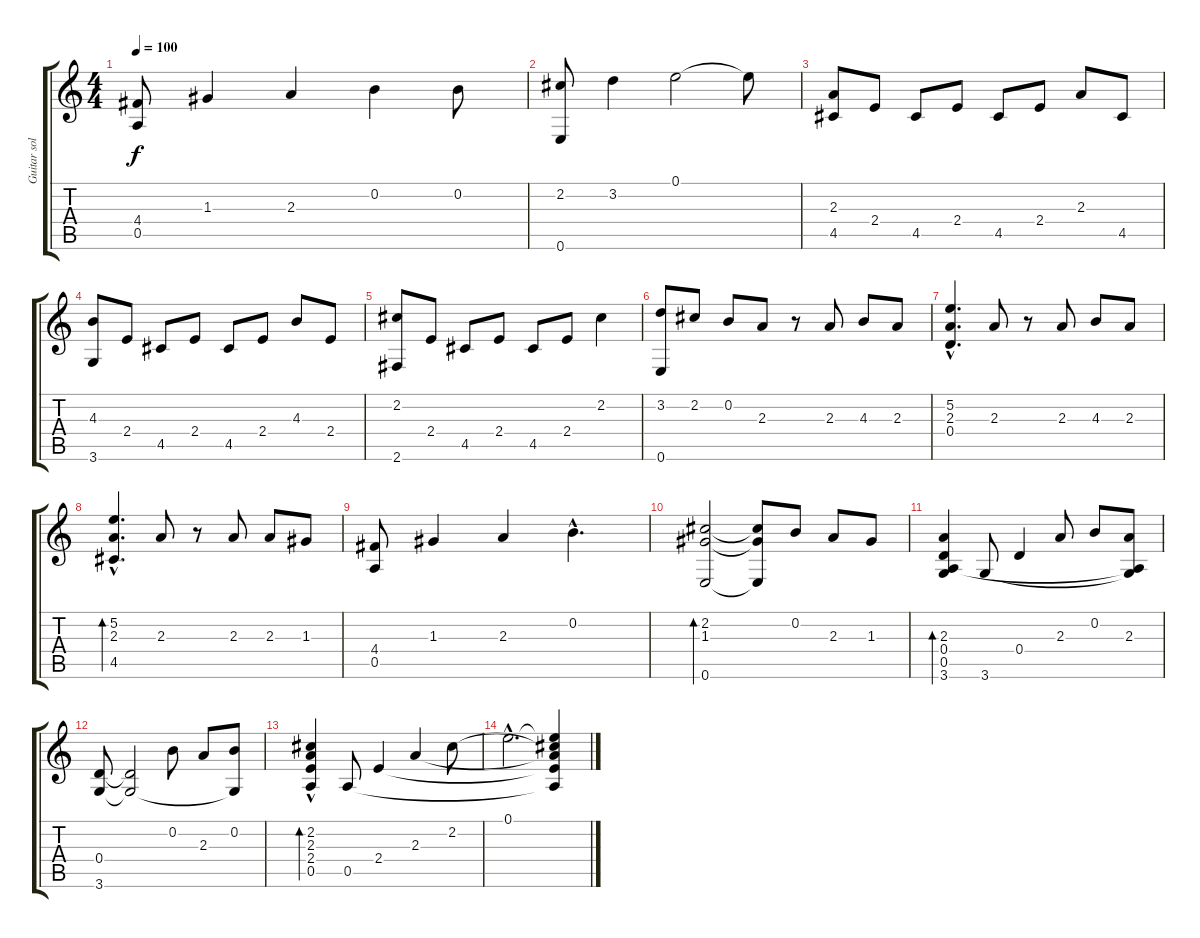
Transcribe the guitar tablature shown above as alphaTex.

\track ("Guitar solo" "Guitar sol") {instrument acousticguitarnylon}
\staff {score tabs}
\tuning (E4 B3 G3 D3 A2 E2) {hide}
\ts (4 4)
\tempo 100
\clef g2
\ks c
(4.4 0.5).8{dy f} 1.3.4 2.3.4 0.2.4 0.2.8 |
(2.2 0.6).8 3.2.4 0.1.2 0.1{t}.8 |
(2.3 4.5).8 2.4.8 4.5.8 2.4.8 4.5.8 2.4.8 2.3.8 4.5.8 |
(4.3 3.6).8 2.4.8 4.5.8 2.4.8 4.5.8 2.4.8 4.3.8 2.4.8 |
(2.2 2.6).8 2.4.8 4.5.8 2.4.8 4.5.8 2.4.8 2.2.4 |
(3.2 0.6).8 2.2.8 0.2.8 2.3.8 r.8 2.3.8 4.3.8 2.3.8 |
(5.2{hac} 2.3{hac} 0.4{hac}).4{d} 2.3.8 r.8 2.3.8 4.3.8 2.3.8 |
(5.2{hac} 2.3{hac} 4.5{hac}).4{d bd 120} 2.3.8 r.8 2.3.8 2.3.8 1.3.8 |
(4.4 0.5).8 1.3.4 2.3.4 0.2{hac}.4{d} |
(2.2 1.3 0.6).2{bd 240} (2.2{t} 1.3{t} 0.6{t}).8 0.2.8 2.3.8 1.3.8 |
(2.3 0.4 0.5 3.6).4{bd 120} 3.6.8 0.4.4 2.3.8 0.2.8 (2.3 0.5{t} 3.6{t}).8 |
(0.4 3.6).8 (0.4{t} 3.6{t}).2 0.2.8 2.3.8 (0.2 3.6{t}).8 |
(2.2 2.3 2.4{hac} 0.5).4{bd 120} 0.5.8 2.4.4 2.3.4 2.2.8 |
0.1{hac}.2{d} (0.1{t} 2.2{t} 2.3{t} 2.4{t} 0.5{t}).4
